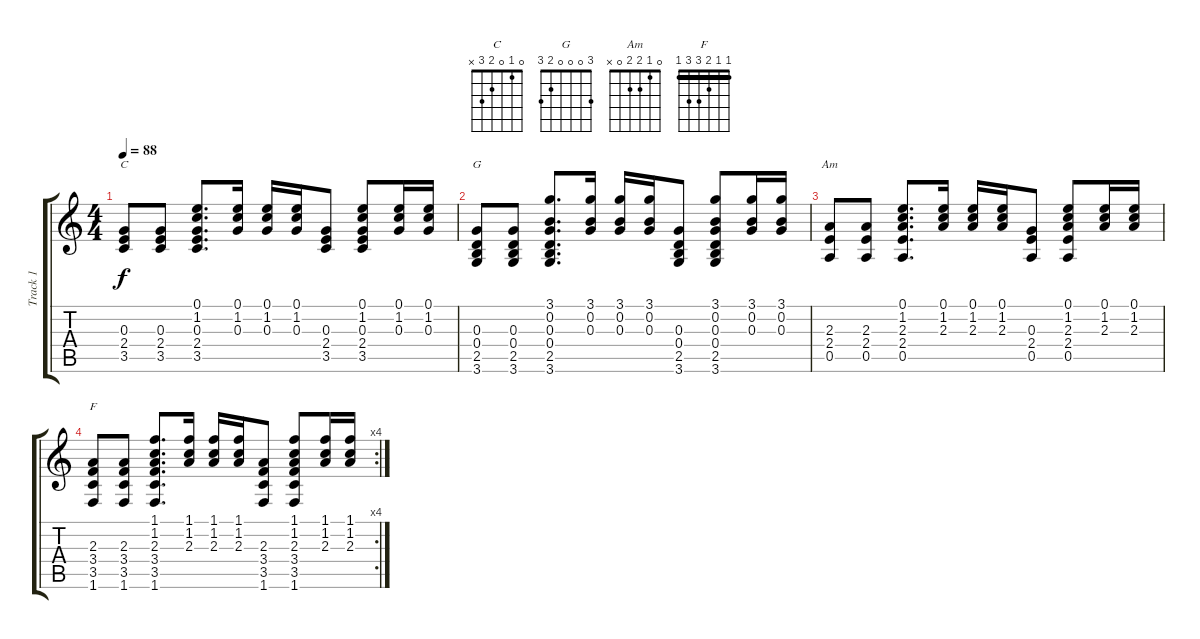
\track ("Track 1" "Track 1") {instrument acousticguitarsteel}
\staff {score tabs}
\tuning (E4 B3 G3 D3 A2 E2) {hide}
\chord ("C" 0 1 0 2 3 x)
\chord ("G" 3 0 0 0 2 3)
\chord ("Am" 0 1 2 2 0 x)
\chord ("F" 1 1 2 3 3 1) {barre 1}
\ts (4 4)
\tempo 88
\clef g2
\ks c
(0.3 2.4 3.5).8{ch "C" dy f instrument acousticguitarsteel} (0.3 2.4 3.5).8 (0.1 1.2 0.3 2.4 3.5).8{d} (0.1 1.2 0.3).16 (0.1 1.2 0.3).16 (0.1 1.2 0.3).16 (0.3 2.4 3.5).8 (0.1 1.2 0.3 2.4 3.5).8 (0.1 1.2 0.3).16 (0.1 1.2 0.3).16 |
(0.3 0.4 2.5 3.6).8{ch "G"} (0.3 0.4 2.5 3.6).8 (3.1 0.2 0.3 0.4 2.5 3.6).8{d} (3.1 0.2 0.3).16 (3.1 0.2 0.3).16 (3.1 0.2 0.3).16 (0.3 0.4 2.5 3.6).8 (3.1 0.2 0.3 0.4 2.5 3.6).8 (3.1 0.2 0.3).16 (3.1 0.2 0.3).16 |
(2.3 2.4 0.5).8{ch "Am"} (2.3 2.4 0.5).8 (0.1 1.2 2.3 2.4 0.5).8{d} (0.1 1.2 2.3).16 (0.1 1.2 2.3).16 (0.1 1.2 2.3).16 (0.3 2.4 0.5).8 (0.1 1.2 2.3 2.4 0.5).8 (0.1 1.2 2.3).16 (0.1 1.2 2.3).16 |
\rc 4
(2.3 3.4 3.5 1.6).8{ch "F"} (2.3 3.4 3.5 1.6).8 (1.1 1.2 2.3 3.4 3.5 1.6).8{d} (1.1 1.2 2.3).16 (1.1 1.2 2.3).16 (1.1 1.2 2.3).16 (2.3 3.4 3.5 1.6).8 (1.1 1.2 2.3 3.4 3.5 1.6).8 (1.1 1.2 2.3).16 (1.1 1.2 2.3).16
